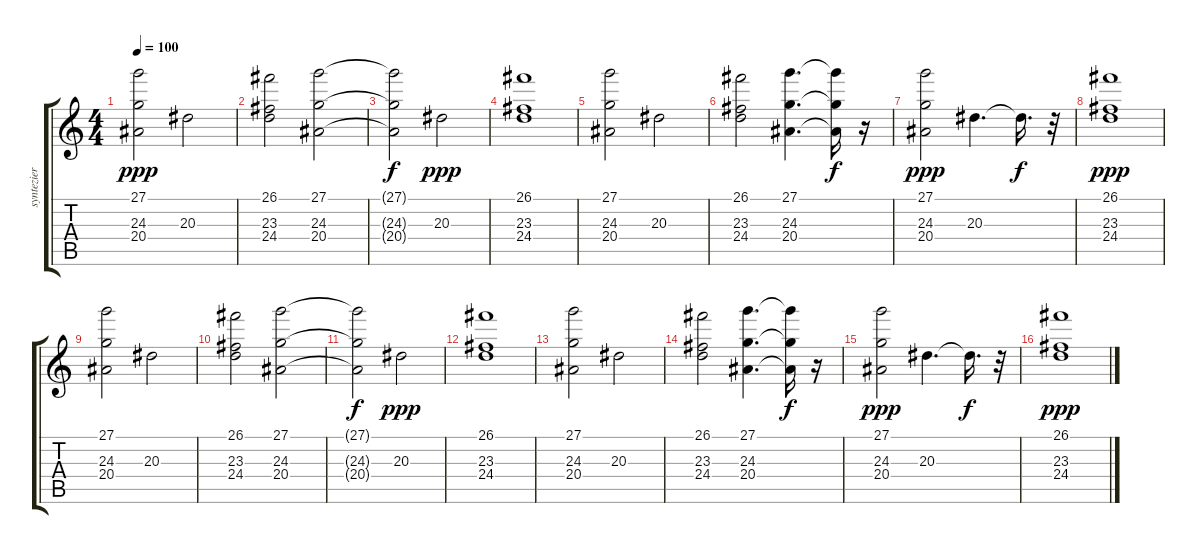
\track ("syntezier" "syntezier") {instrument stringensemble1}
\staff {score tabs}
\tuning (E4 B3 G3 D3 A2 E2) {hide}
\ts (4 4)
\tempo 100
\clef g2
\ks c
(27.1 24.3 20.4).2{dy ppp} 20.3.2 |
(26.1 23.3 24.4).2 (27.1 24.3 20.4).2 |
(27.1{t} 24.3{t} 20.4{t}).2{dy f} 20.3.2{dy ppp} |
(26.1 23.3 24.4).1 |
(27.1 24.3 20.4).2 20.3.2 |
(26.1 23.3 24.4).2 (27.1 24.3 20.4).4{d} (27.1{t} 24.3{t} 20.4{t}).16{dy f} r.16 |
(27.1 24.3 20.4).2{dy ppp} 20.3.4{d} 20.3{t}.16{d dy f} r.32 |
(26.1 23.3 24.4).1{dy ppp} |
(27.1 24.3 20.4).2 20.3.2 |
(26.1 23.3 24.4).2 (27.1 24.3 20.4).2 |
(27.1{t} 24.3{t} 20.4{t}).2{dy f} 20.3.2{dy ppp} |
(26.1 23.3 24.4).1 |
(27.1 24.3 20.4).2 20.3.2 |
(26.1 23.3 24.4).2 (27.1 24.3 20.4).4{d} (27.1{t} 24.3{t} 20.4{t}).16{dy f} r.16 |
(27.1 24.3 20.4).2{dy ppp} 20.3.4{d} 20.3{t}.16{d dy f} r.32 |
(26.1 23.3 24.4).1{dy ppp}
